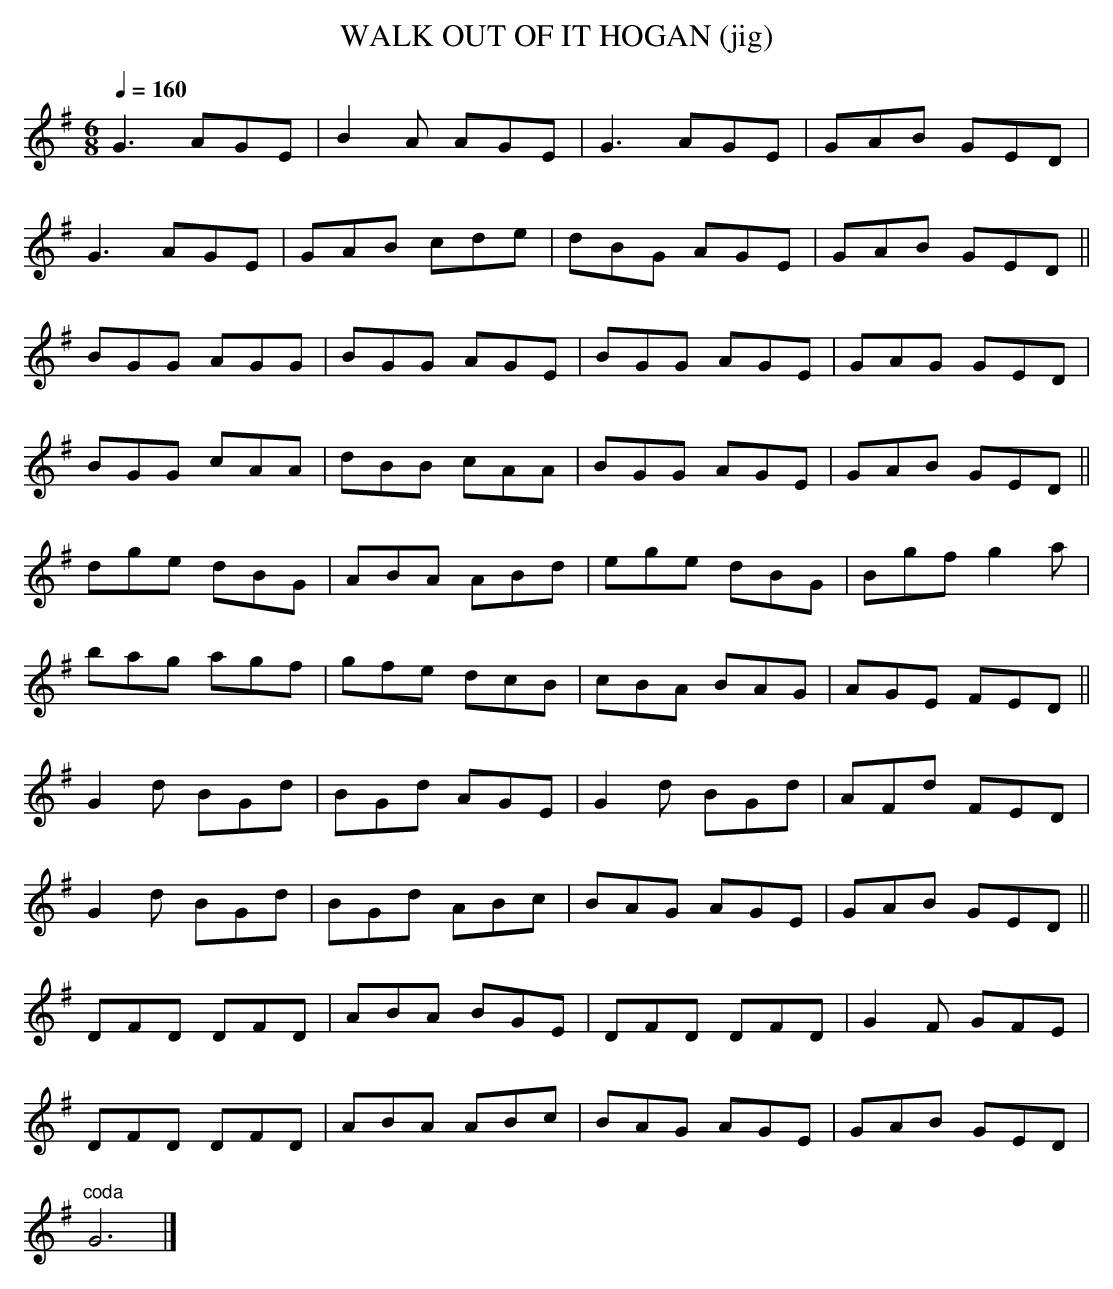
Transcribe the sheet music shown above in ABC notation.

X:1
T:WALK OUT OF IT HOGAN (jig)
Q:1/4=160
M:6/8
L:1/8
K:G
G3 AGE|B2A AGE|G3 AGE|GAB GED|
G3 AGE|GAB cde|dBG AGE|GAB GED||
BGG AGG|BGG AGE|BGG AGE|GAG GED|
BGG cAA|dBB cAA|BGG AGE|GAB GED||
dge dBG|ABA ABd|ege dBG|Bgf g2a|
bag agf|gfe dcB|cBA BAG|AGE FED||
G2d BGd|BGd AGE|G2d BGd|AFd FED|
G2d BGd|BGd ABc|BAG AGE|GAB GED||
DFD DFD|ABA BGE|DFD DFD|G2F GFE|
DFD DFD|ABA ABc|BAG AGE|GAB GED|
"^coda"G6|]
